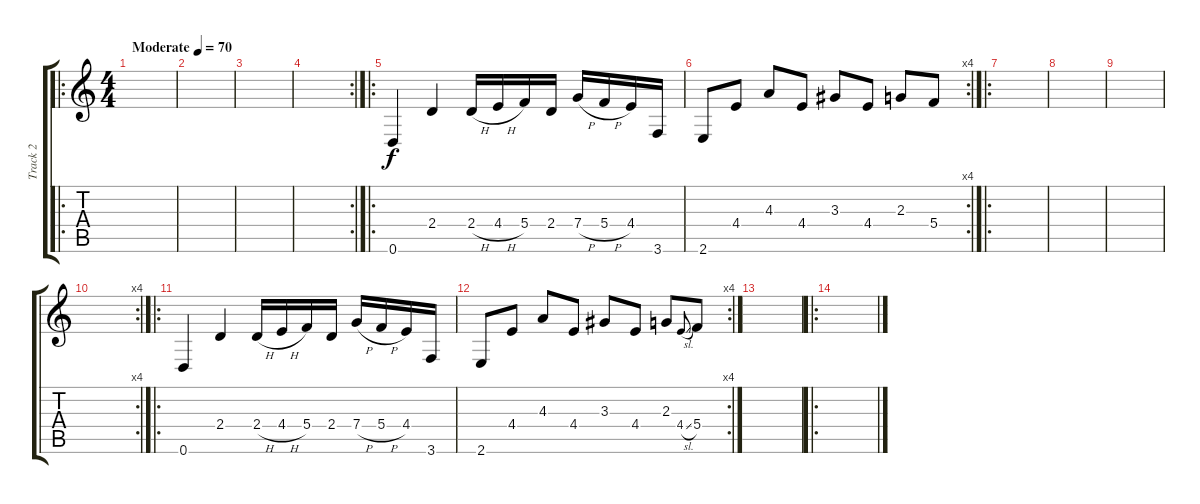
\track ("Track 2" "Track 2") {instrument acousticguitarsteel}
\staff {score tabs}
\tuning (D4 A3 F3 C3 G2 D2) {hide}
\ro
\ts (4 4)
\tempo (70 "Moderate")
\clef g2
\ks c
|
|
|
\rc 2
|
\ro
0.6.4 2.4.4 2.4{h}.16 4.4{h}.16 5.4.16 2.4.16 7.4{h}.16 5.4{h}.16 4.4.16 3.6.16 |
\rc 4
2.6.8 4.4.8 4.3.8 4.4.8 3.3.8 4.4.8 2.3.8 5.4.8 |
\ro
|
|
|
\rc 4
|
\ro
0.6.4 2.4.4 2.4{h}.16 4.4{h}.16 5.4.16 2.4.16 7.4{h}.16 5.4{h}.16 4.4.16 3.6.16 |
\rc 4
2.6.8 4.4.8 4.3.8 4.4.8 3.3.8 4.4.8 2.3.8 4.4{sl}.8{gr onbeat} 5.4.8 |
|
\ro
